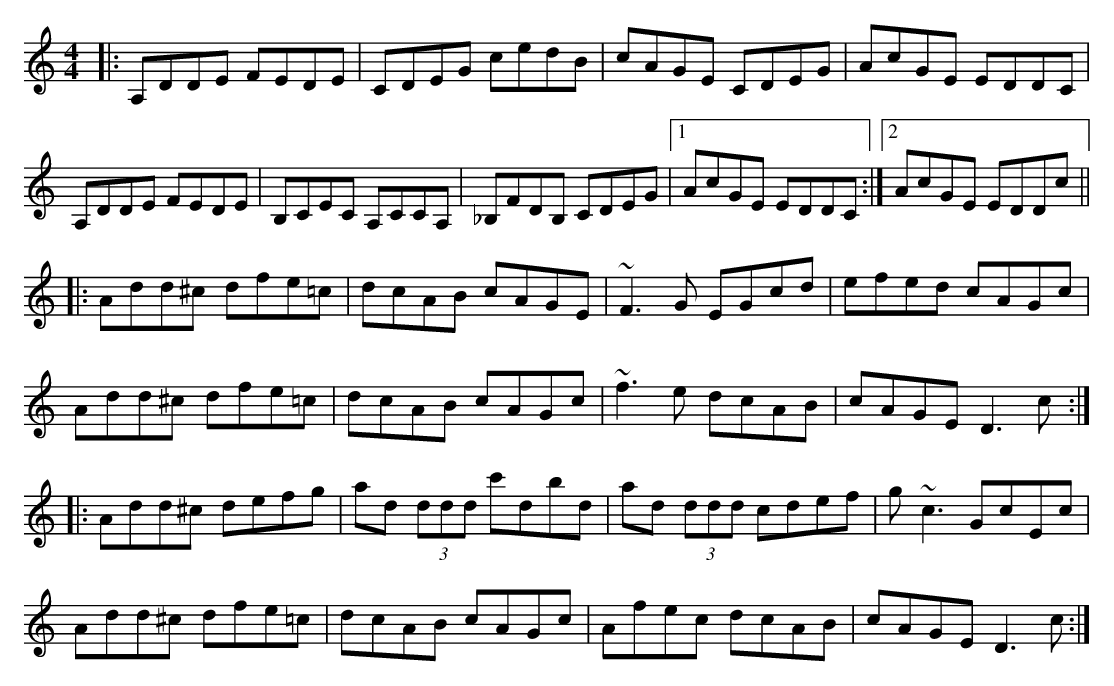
X:1
M:4/4
K:Ddor
|:A,DDE FEDE|CDEG cedB|cAGE CDEG|AcGE EDDC|
A,DDE FEDE|B,CEC A,CCA,|_B,FDB, CDEG|1 AcGE EDDC:|2 AcGE EDDc||
|:Add^c dfe=c|dcAB cAGE|~F3 G EGcd|efed cAGc|
Add^c dfe=c|dcAB cAGc|~f3 e dcAB|cAGE D3 c:|
|:Add^c defg|ad (3ddd c'dbd|ad (3ddd cdef|g~c3 GcEc|
Add^c dfe=c|dcAB cAGc|Afec dcAB|cAGE D3 c:|
